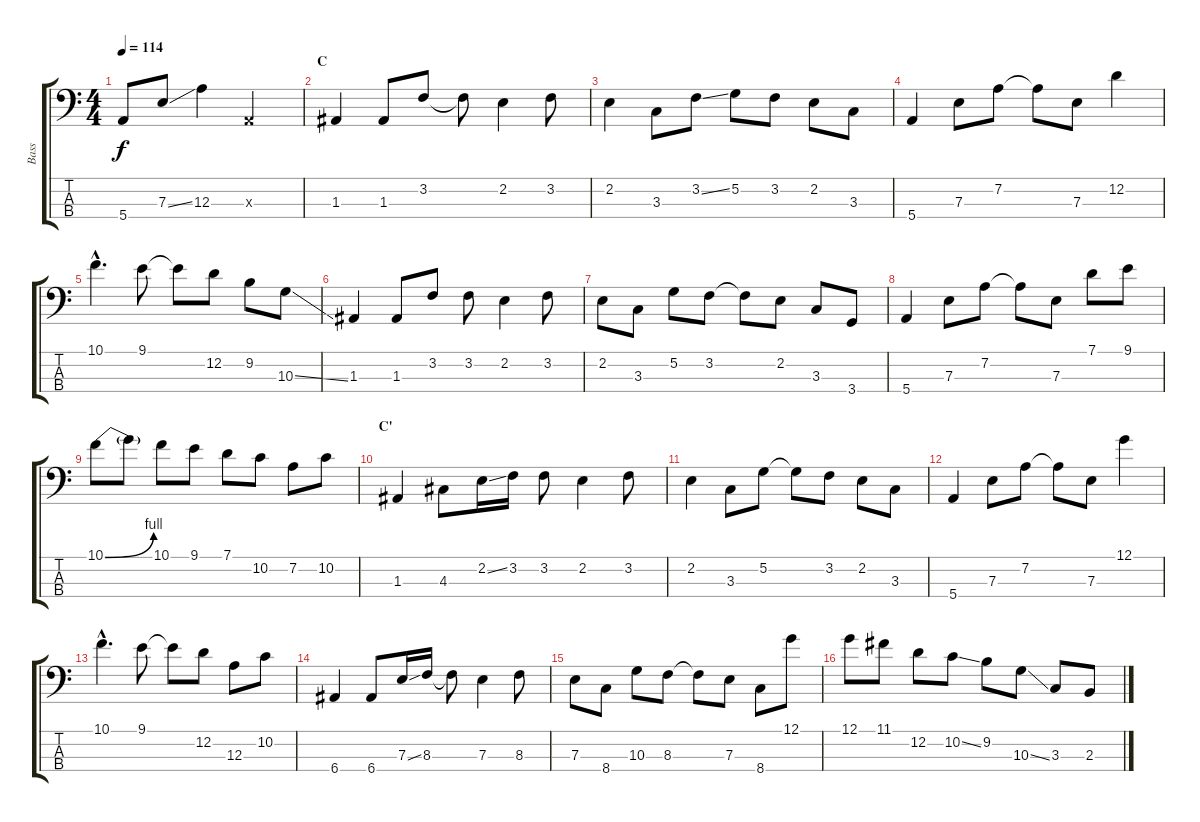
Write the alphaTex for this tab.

\track ("Bass" "Bass") {instrument electricbasspick}
\staff {score tabs}
\tuning (G2 D2 A1 E1) {hide}
\ts (4 4)
\tempo 114
\clef f4
\ks c
5.4{t}.8{dy f} 7.3{ss}.8 12.3.4 0.3{x}.2 |
\section ("" "C")
1.3.4 1.3.8 3.2.8 3.2{t}.8 2.2.4 3.2.8 |
2.2.4 3.3.8 3.2{ss}.8 5.2.8 3.2.8 2.2.8 3.3.8 |
5.4.4 7.3.8 7.2.8 7.2{t}.8 7.3.8 12.2.4 |
10.1{hac}.4{d} 9.1.8 9.1{t}.8 12.2.8 9.2.8 10.3{ss}.8 |
1.3.4 1.3.8 3.2.8 3.2.8 2.2.4 3.2.8 |
2.2.8 3.3.8 5.2.8 3.2.8 3.2{t}.8 2.2.8 3.3.8 3.4.8 |
5.4.4 7.3.8 7.2.8 7.2{t}.8 7.3.8 7.1.8 9.1.8 |
10.1{be (bend 0 0 60 4)}.8 10.1{t}.8 10.1.8 9.1.8 7.1.8 10.2.8 7.2.8 10.2.8 |
\section ("" "C'")
1.3.4 4.3.8 2.2{ss}.16 3.2.16 3.2.8 2.2.4 3.2.8 |
2.2.4 3.3.8 5.2.8 5.2{t}.8 3.2.8 2.2.8 3.3.8 |
5.4.4 7.3.8 7.2.8 7.2{t}.8 7.3.8 12.1.4 |
10.1{hac}.4{d} 9.1.8 9.1{t}.8 12.2.8 12.3.8 10.2.8 |
6.4.4 6.4.8 7.3{ss}.16 8.3.16 8.3{t}.8 7.3.4 8.3.8 |
7.3.8 8.4.8 10.3.8 8.3.8 8.3{t}.8 7.3.8 8.4.8 12.1.8 |
12.1.8 11.1.8 12.2.8 10.2{ss}.8 9.2.8 10.3{ss}.8 3.3.8 2.3.8
